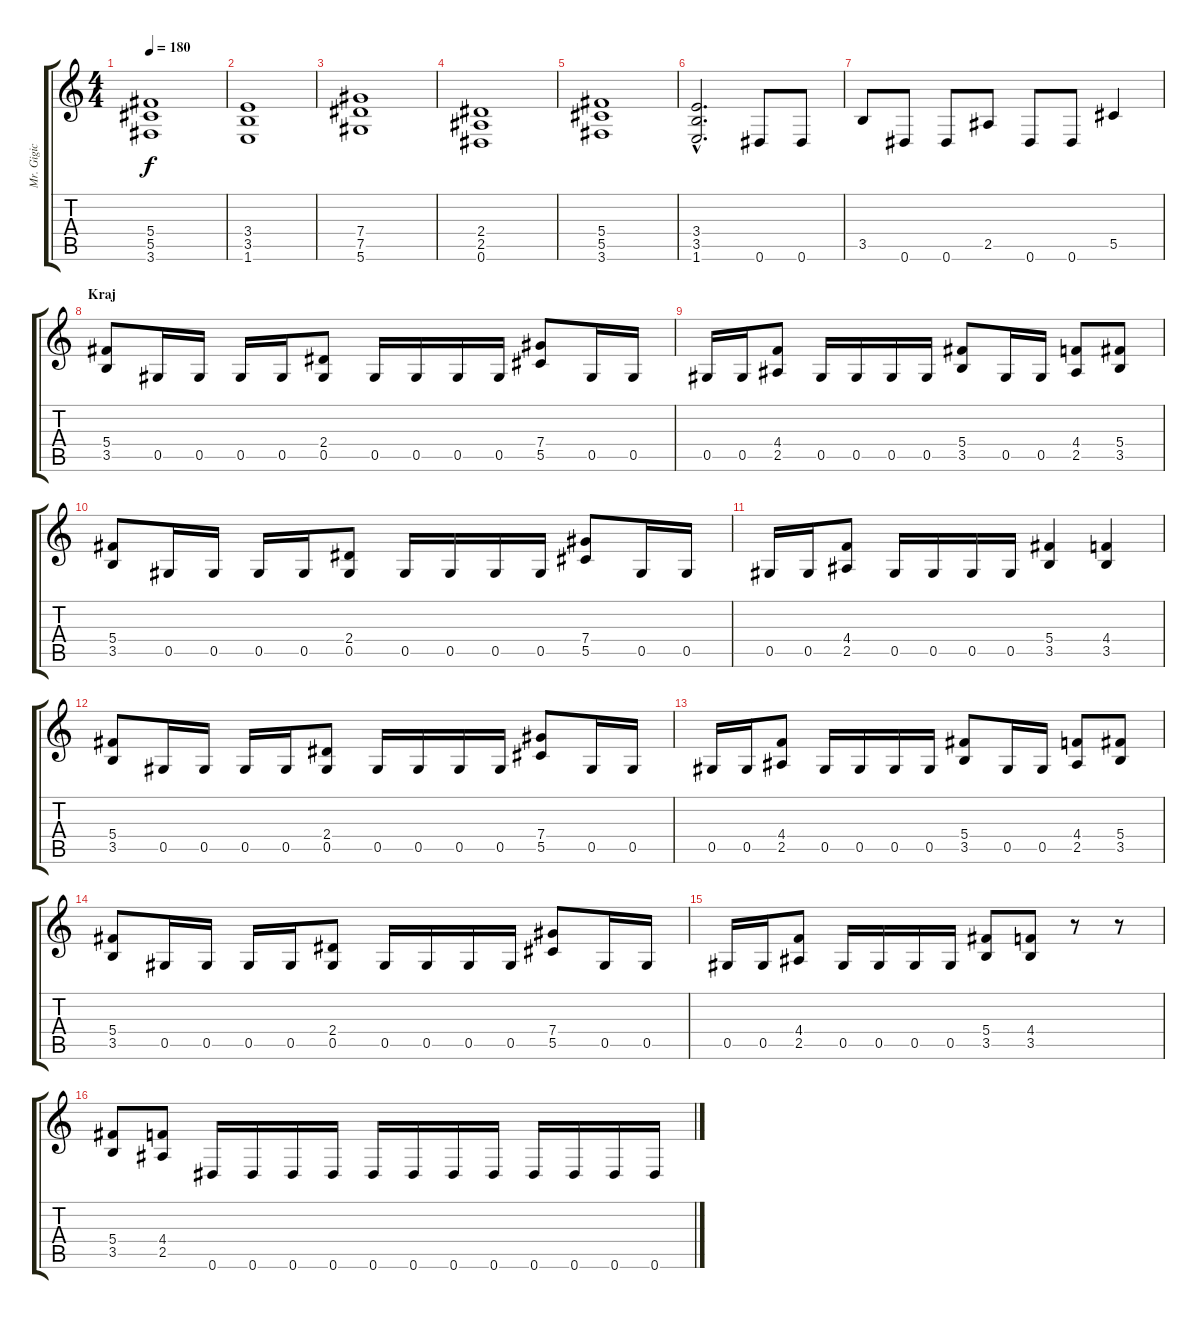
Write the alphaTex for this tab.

\track ("Mr. Gigic" "Mr. Gigic") {instrument distortionguitar}
\staff {score tabs}
\tuning (Eb4 Bb3 Gb3 Db3 Ab2 Eb2) {hide}
\ts (4 4)
\tempo 180
\clef g2
\ks c
(5.4 5.5 3.6).1{dy f} |
(3.4 3.5 1.6).1 |
(7.4 7.5 5.6).1 |
(2.4 2.5 0.6).1 |
(5.4 5.5 3.6).1 |
(3.4{hac} 3.5{hac} 1.6{hac}).2{d} 0.6.8 0.6.8 |
3.5.8 0.6.8 0.6.8 2.5.8 0.6.8 0.6.8 5.5.4 |
\section ("" "Kraj")
(5.4 3.5).8 0.5.16 0.5.16 0.5.16 0.5.16 (2.4 0.5).8 0.5.16 0.5.16 0.5.16 0.5.16 (7.4 5.5).8 0.5.16 0.5.16 |
0.5.16 0.5.16 (4.4 2.5).8 0.5.16 0.5.16 0.5.16 0.5.16 (5.4 3.5).8 0.5.16 0.5.16 (4.4 2.5).8 (5.4 3.5).8 |
(5.4 3.5).8 0.5.16 0.5.16 0.5.16 0.5.16 (2.4 0.5).8 0.5.16 0.5.16 0.5.16 0.5.16 (7.4 5.5).8 0.5.16 0.5.16 |
0.5.16 0.5.16 (4.4 2.5).8 0.5.16 0.5.16 0.5.16 0.5.16 (5.4 3.5).4 (4.4 3.5).4 |
(5.4 3.5).8 0.5.16 0.5.16 0.5.16 0.5.16 (2.4 0.5).8 0.5.16 0.5.16 0.5.16 0.5.16 (7.4 5.5).8 0.5.16 0.5.16 |
0.5.16 0.5.16 (4.4 2.5).8 0.5.16 0.5.16 0.5.16 0.5.16 (5.4 3.5).8 0.5.16 0.5.16 (4.4 2.5).8 (5.4 3.5).8 |
(5.4 3.5).8 0.5.16 0.5.16 0.5.16 0.5.16 (2.4 0.5).8 0.5.16 0.5.16 0.5.16 0.5.16 (7.4 5.5).8 0.5.16 0.5.16 |
0.5.16 0.5.16 (4.4 2.5).8 0.5.16 0.5.16 0.5.16 0.5.16 (5.4 3.5).8 (4.4 3.5).8 r.8 r.8 |
(5.4 3.5).8 (4.4 2.5).8 0.6.16 0.6.16 0.6.16 0.6.16 0.6.16 0.6.16 0.6.16 0.6.16 0.6.16 0.6.16 0.6.16 0.6.16
